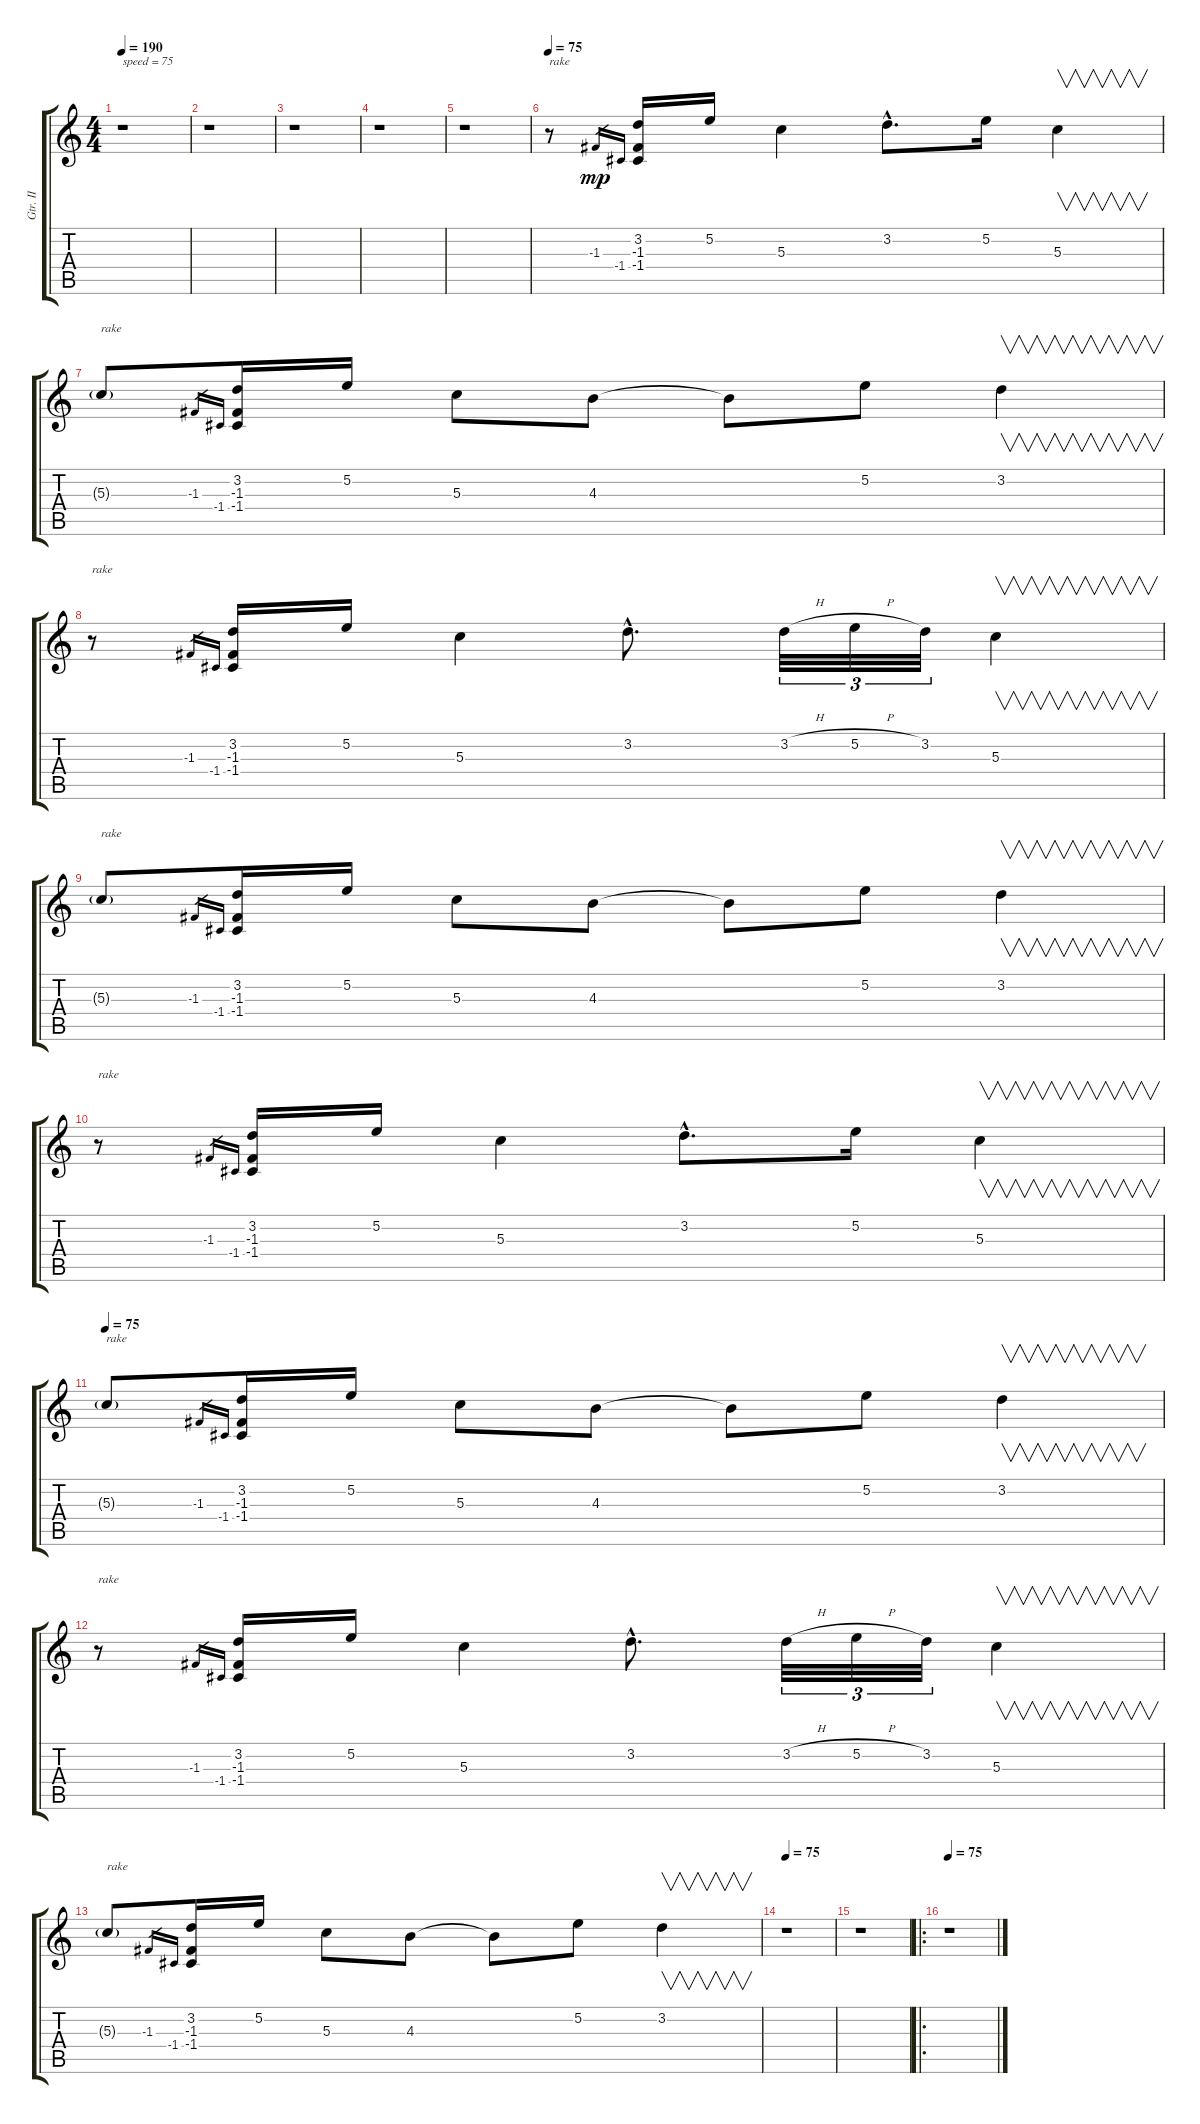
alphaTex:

\track ("Gtr. II" "Gtr. II") {instrument acousticguitarsteel}
\staff {score tabs}
\tuning (E4 B3 G3 D3 A2 E2) {hide}
\ts (4 4)
\tempo 190
\tempo 75
\tempo 190
\clef g2
\ks c
r.1{txt "speed = 75" dy mp instrument acousticguitarsteel} |
r.1 |
r.1 |
r.1 |
r.1 |
\tempo 75
r.8{txt "rake"} -1.3.16{gr} -1.4.16{gr} (3.2 -1.3 -1.4).16 5.2.16 5.3.4 3.2{hac}.8{d} 5.2.16 5.3.4{v} |
5.3{g}.8{txt "rake"} -1.3.16{gr} -1.4.16{gr} (3.2 -1.3 -1.4).16 5.2.16 5.3.8 4.3.8 4.3{t}.8 5.2.8 3.2.4{v} |
r.8{txt "rake"} -1.3.16{gr} -1.4.16{gr} (3.2 -1.3 -1.4).16 5.2.16 5.3.4 3.2{hac}.8{d} 3.2{h}.32{tu (3 2)} 5.2{h}.32{tu (3 2)} 3.2.32{tu (3 2)} 5.3.4{v} |
5.3{g}.8{txt "rake"} -1.3.16{gr} -1.4.16{gr} (3.2 -1.3 -1.4).16 5.2.16 5.3.8 4.3.8 4.3{t}.8 5.2.8 3.2.4{v} |
r.8{txt "rake"} -1.3.16{gr} -1.4.16{gr} (3.2 -1.3 -1.4).16 5.2.16 5.3.4 3.2{hac}.8{d} 5.2.16 5.3.4{v} |
\tempo 75
5.3{g}.8{txt "rake"} -1.3.16{gr} -1.4.16{gr} (3.2 -1.3 -1.4).16 5.2.16 5.3.8 4.3.8 4.3{t}.8 5.2.8 3.2.4{v} |
r.8{txt "rake"} -1.3.16{gr} -1.4.16{gr} (3.2 -1.3 -1.4).16 5.2.16 5.3.4 3.2{hac}.8{d} 3.2{h}.32{tu (3 2)} 5.2{h}.32{tu (3 2)} 3.2.32{tu (3 2)} 5.3.4{v} |
5.3{g}.8{txt "rake"} -1.3.16{gr} -1.4.16{gr} (3.2 -1.3 -1.4).16 5.2.16 5.3.8 4.3.8 4.3{t}.8 5.2.8 3.2.4{v} |
\tempo 75
r.1 |
r.1 |
\ro
\tempo 75
r.1
